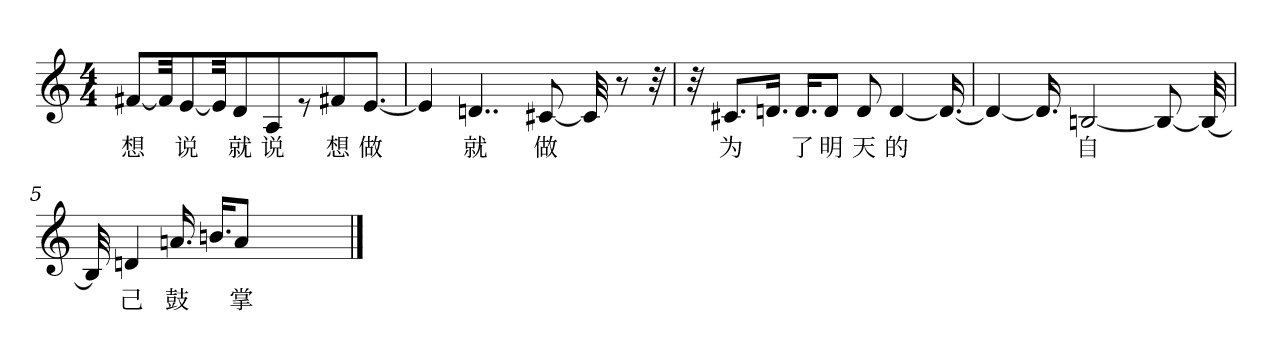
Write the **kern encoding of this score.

**kern	**text
*part1	*part1
*staff1	*staff1
*clefG2	*
*M4/4	*
*MM130	*
=1	=1
[8f#X	想
32f#]	.
[8e	说
32e]	.
8d/L	就
8A/J	说
8r	.
8f#X	想
[8.eJ	做
=2	=2
4e]	.
4..dn	就
[8c#X	做
32c#]	.
8r	.
32r	.
=3	=3
32r	.
8.c#X/L	为
16.dn/Jk	.
16.d/KL	了
8d/J	明
8d	天
[4d	的
16.d_	.
=4	=4
4d_	.
16.d]	.
[2Bn	自
8B_	.
32B_	.
=5	=5
32B]	.
4dn	己
16.an	鼓
16.bn/KL	.
8a/J	掌
4ryy	.
8ryy	.
32ryy	.
==	==
*-	*-
